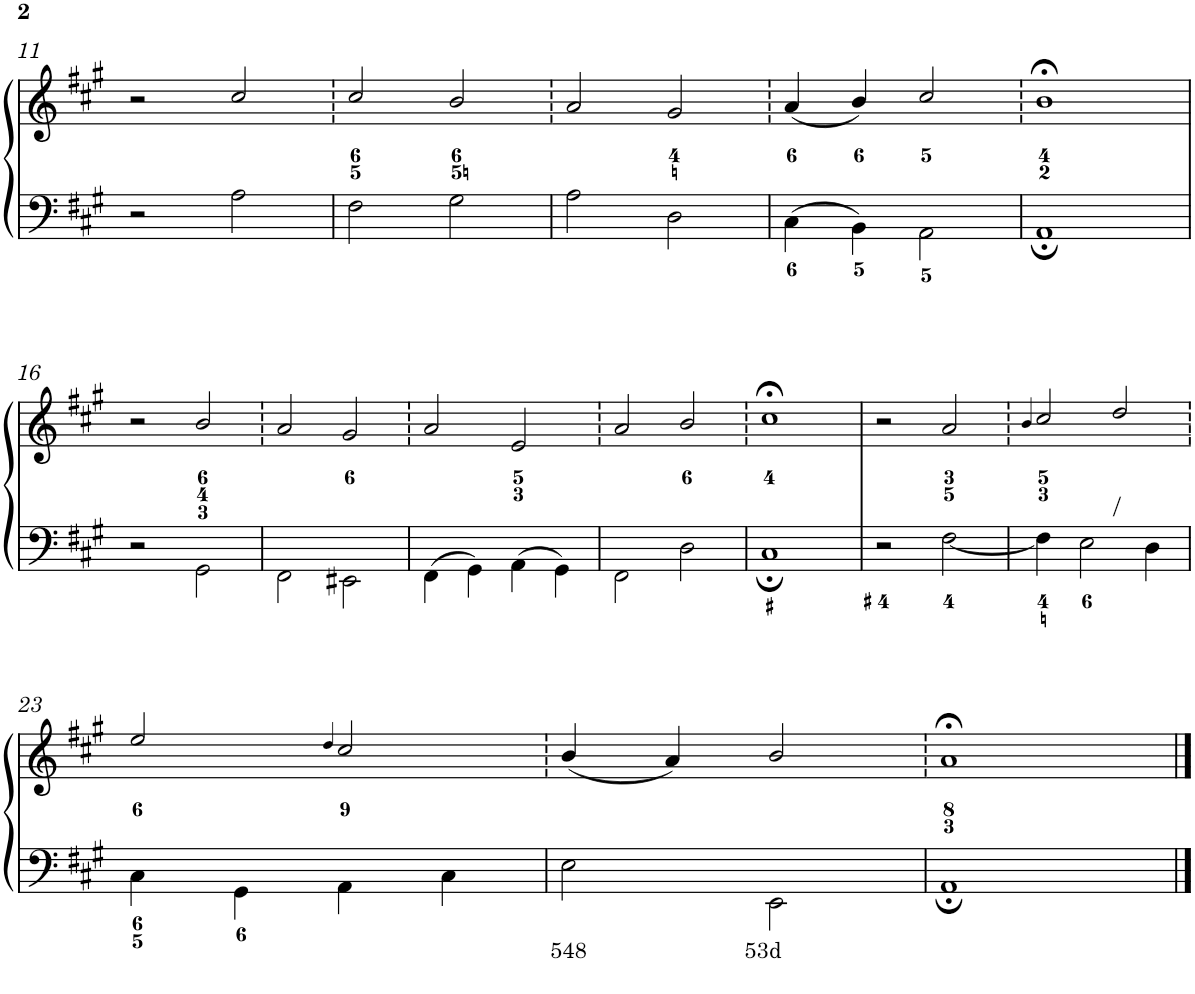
**kern	**text	**kern
*part1	*part1	*part1
*staff2	*staff2	*staff1
*I"Piano	*	*
*I'Pno.	*	*
!!LO:PB:g=z
*clefF4	*	*clefG2
*k[f#c#g#]	*	*k[f#c#g#]
*A:	*	*A:
*M4/4	*	*M4/4
*met(c)	*	*met(c)
=11	=11	=11
2r	.	2r
2A\	.	2cc#/
=12	=12	=12
2F#\	.	2cc#/
2G#\	.	2b/
=13	=13	=13
2A\	.	2a/
2D\	.	2g#/
=14	=14	=14
4C#\	.	(4a/
4BB\	.	4b/)
2AA\	.	2cc#/
=15	=15	=15
1AA;	.	1b;<
!!LO:LB:g=z
=16	=16	=16
2r	.	2r
2GG#\	.	2b/
=17	=17	=17
2FF#\	.	2a/
2EE#X\	.	2g#/
=18	=18	=18
4FF#\	.	2a/
4GG#\	.	.
4AA\	.	2e/
4GG#\	.	.
=19	=19	=19
2FF#\	.	2a/
2D\	.	2b/
=20	=20	=20
1C#;	.	1cc#;<
=21	=21	=21
2r	.	2r
[<2F#\	.	2a/
=22	=22	=22
.	.	4qb/
4F#\]	.	2cc#/
2E\	.	.
!	!	!LO:TX:a:t=/
.	.	2dd/
4D\	.	.
!!LO:LB:g=z
=23	=23	=23
4C#\	.	2ee/
4GG#\	.	.
.	.	4qdd/
4AA\	.	2cc#/
4C#\	.	.
=24	=24	=24
!	!LO:LY:b	!
2E\	548	(4b/
.	.	4a/)
!	!LO:LY:b	!
2EE\	53d	2b/
=25	=25	=25
1AA;	.	1a;<
==	==	==
*-	*-	*-
